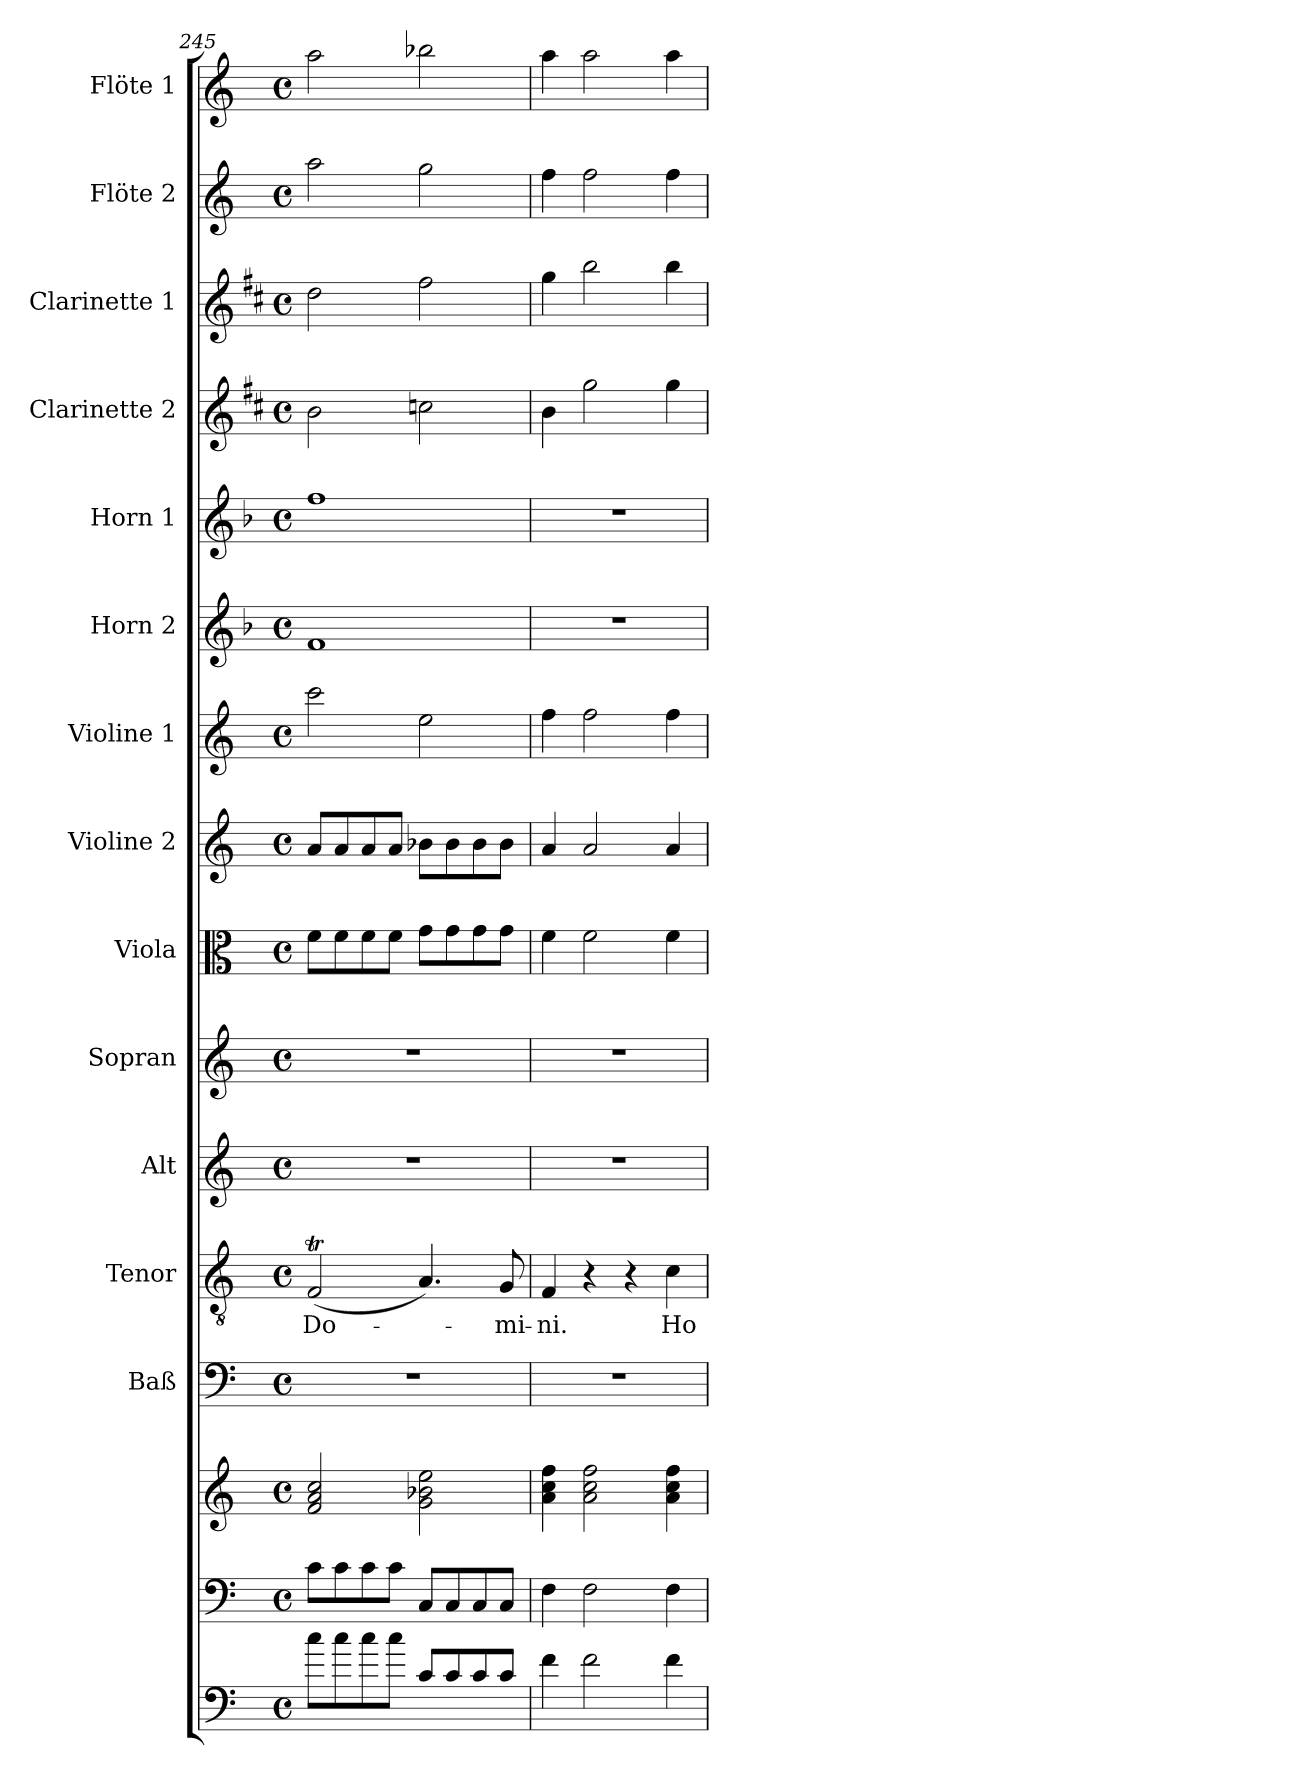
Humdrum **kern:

**kern	**kern	**kern	**kern	**kern	**text	**kern	**kern	**kern	**kern	**kern	**kern	**kern	**kern	**kern	**kern	**kern
*part15	*part14	*part14	*part13	*part12	*part12	*part11	*part10	*part9	*part8	*part7	*part6	*part5	*part4	*part3	*part2	*part1
*staff16	*staff15	*staff14	*staff13	*staff12	*staff12	*staff11	*staff10	*staff9	*staff8	*staff7	*staff6	*staff5	*staff4	*staff3	*staff2	*staff1
*	*	*	*I"Baß	*I"Tenor	*	*I"Alt	*I"Sopran	*I"Viola	*I"Violine 2	*I"Violine 1	*I"Horn 2	*I"Horn 1	*I"Clarinette 2	*I"Clarinette 1	*I"Flöte 2	*I"Flöte 1
*	*	*	*I'Baß	*I'Ten	*	*I'Alt	*I'Sop	*I'Vla.	*I'Vln. 2	*I'Vln. 1	*I'Hrn. 2	*I'Hrn. 1	*I'Cl. 2	*I'Cl. 1	*I'Fl. 2	*I'Fl. 1
*clefF4	*clefF4	*clefG2	*clefF4	*clefGv2	*	*clefG2	*clefG2	*clefC3	*clefG2	*clefG2	*clefG2	*clefG2	*clefG2	*clefG2	*clefG2	*clefG2
*ITrd7c12	*	*	*	*	*	*	*	*	*	*	*ITrd3c5	*ITrd3c5	*ITrd1c2	*ITrd1c2	*	*
*k[]	*k[]	*k[]	*k[]	*k[]	*	*k[]	*k[]	*k[]	*k[]	*k[]	*k[]	*k[]	*k[]	*k[]	*k[]	*k[]
*C:	*C:	*C:	*C:	*C:	*	*C:	*C:	*C:	*C:	*C:	*C:	*C:	*C:	*C:	*C:	*C:
*M4/4	*M4/4	*M4/4	*M4/4	*M4/4	*	*M4/4	*M4/4	*M4/4	*M4/4	*M4/4	*M4/4	*M4/4	*M4/4	*M4/4	*M4/4	*M4/4
*met(c)	*met(c)	*met(c)	*met(c)	*met(c)	*	*met(c)	*met(c)	*met(c)	*met(c)	*met(c)	*met(c)	*met(c)	*met(c)	*met(c)	*met(c)	*met(c)
=245	=245	=245	=245	=245	=245	=245	=245	=245	=245	=245	=245	=245	=245	=245	=245	=245
!	!	!	!	!	!LO:LY:b	!	!	!	!	!	!	!	!	!	!	!
8c\L	8c\L	2f/ 2a/ 2cc/	1r	(<2FT/	Do-	1r	1r	8f\L	8a/L	2ccc\	1c	1cc	2a\	2cc\	2aa\	2aa\
8c\	8c\	.	.	.	.	.	.	8f\	8a/	.	.	.	.	.	.	.
8c\	8c\	.	.	.	.	.	.	8f\	8a/	.	.	.	.	.	.	.
8c\J	8c\J	.	.	.	.	.	.	8f\J	8a/J	.	.	.	.	.	.	.
8C/L	8C/L	2g\ 2b-X\ 2ee\	.	4.A/)	.	.	.	8g\L	8b-X\L	2ee\	.	.	2b-X\	2ee\	2gg\	2bb-X\
8C/	8C/	.	.	.	.	.	.	8g\	8b-\	.	.	.	.	.	.	.
8C/	8C/	.	.	.	.	.	.	8g\	8b-\	.	.	.	.	.	.	.
!	!	!	!	!	!LO:LY:b	!	!	!	!	!	!	!	!	!	!	!
8C/J	8C/J	.	.	8G/	-mi-	.	.	8g\J	8b-\J	.	.	.	.	.	.	.
=246	=246	=246	=246	=246	=246	=246	=246	=246	=246	=246	=246	=246	=246	=246	=246	=246
!	!	!	!	!	!LO:LY:b	!	!	!	!	!	!	!	!	!	!	!
4F\	4F\	4a\ 4cc\ 4ff\	1r	4F/	-ni.	1r	1r	4f\	4a/	4ff\	1r	1r	4a\	4ff\	4ff\	4aa\
2F\	2F\	2a\ 2cc\ 2ff\	.	4r	.	.	.	2f\	2a/	2ff\	.	.	2ff\	2aa\	2ff\	2aa\
.	.	.	.	4r	.	.	.	.	.	.	.	.	.	.	.	.
!	!	!	!	!	!LO:LY:b	!	!	!	!	!	!	!	!	!	!	!
4F\	4F\	4a\ 4cc\ 4ff\	.	4c\	Ho-	.	.	4f\	4a/	4ff\	.	.	4ff\	4aa\	4ff\	4aa\
=	=	=	=	=	=	=	=	=	=	=	=	=	=	=	=	=
*-	*-	*-	*-	*-	*-	*-	*-	*-	*-	*-	*-	*-	*-	*-	*-	*-
